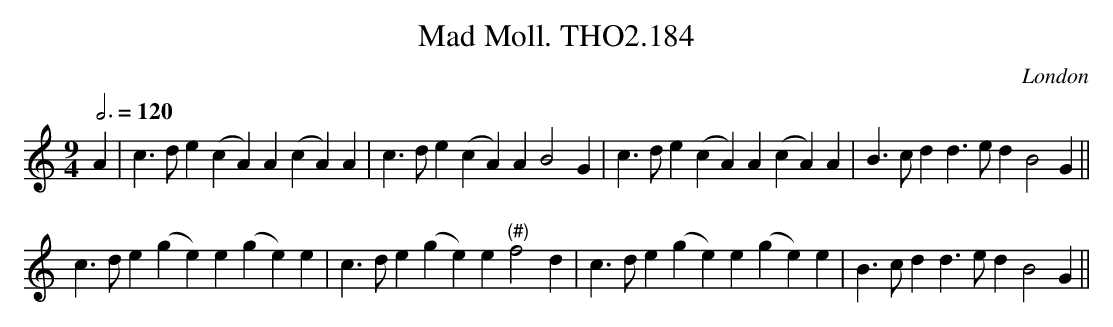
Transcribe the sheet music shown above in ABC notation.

X:1
T:Mad Moll. THO2.184
O:London
M:9/4
L:1/8
Q:3/4=120
K:C
A2|c3de2 (c2A2)A2 (c2A2) A2|c3de2 (c2A2)A2 B4G2|\
c3de2 (c2A2)A2 (c2A2)A2|B3cd2 d3ed2 B4G2||
c3de2 (g2e2)e2 (g2e2)e2|c3de2 (g2e2)e2 "^(#)"f4d2|\
c3de2 (g2e2)e2 (g2e2)e2|B3cd2 d3ed2 B4G2||
